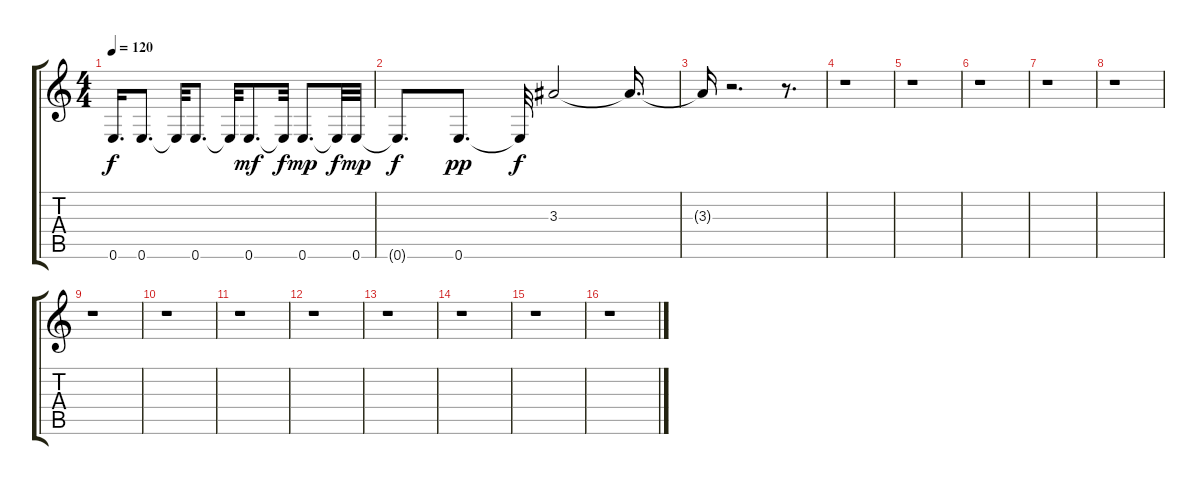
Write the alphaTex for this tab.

\track "" {instrument distortionguitar}
\staff {score tabs}
\tuning (E4 B3 G3 D3 A2 E2) {hide}
\ts (4 4)
\tempo 120
\clef g2
\ks c
0.6{t}.16{d dy f} 0.6.8{d} 0.6{t}.32 0.6.8{d} 0.6{t}.32 0.6.8{d dy mf} 0.6{t}.32{dy f} 0.6.8{d dy mp} 0.6{t}.32{dy f} 0.6.32{dy mp} |
0.6{t}.8{d dy f} 0.6.8{d dy pp} 0.6{t}.32{dy f} 3.3.2{instrument celesta} 3.3{t}.16{d} |
3.3{t}.16 r.2{d} r.8{d} |
r.1 |
r.1 |
r.1 |
r.1 |
r.1 |
r.1 |
r.1 |
r.1 |
r.1 |
r.1 |
r.1 |
r.1 |
r.1
